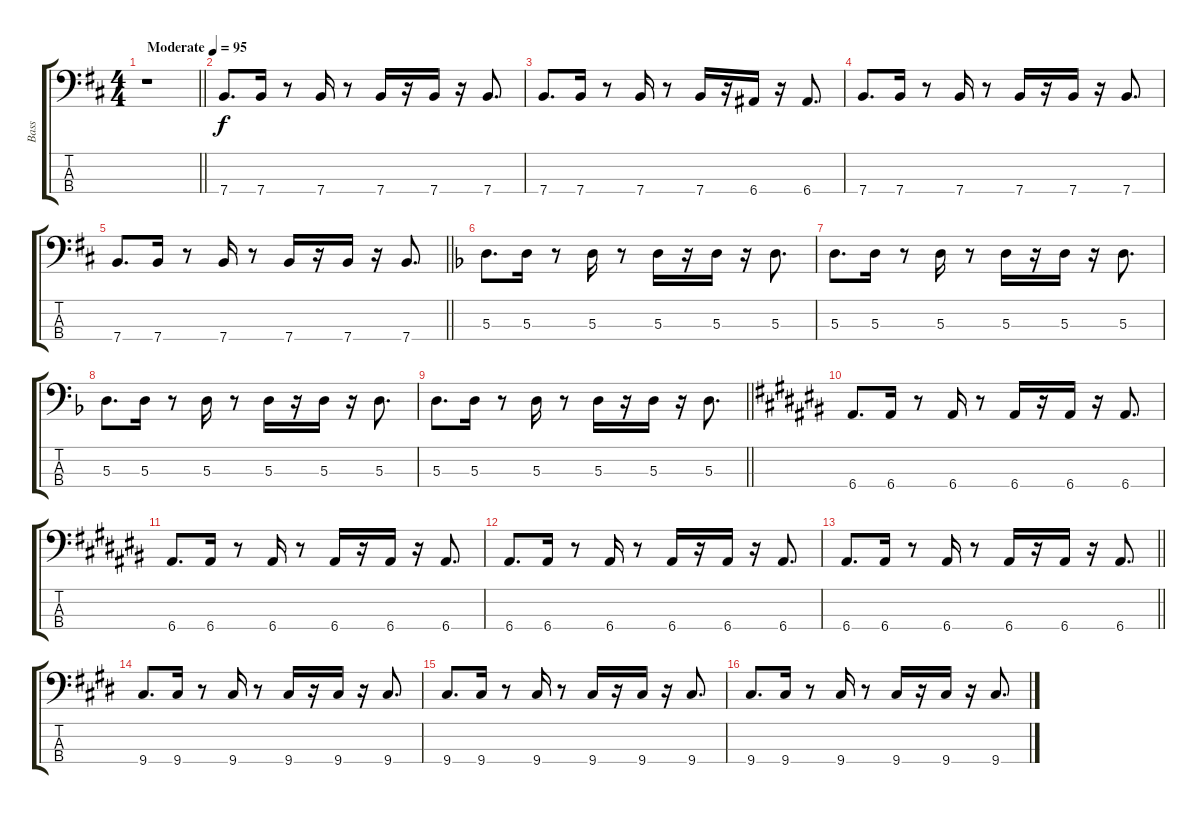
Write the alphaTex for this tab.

\track ("Bass" "Bass") {instrument electricbassfinger}
\staff {score tabs}
\tuning (G2 D2 A1 E1) {hide}
\ts (4 4)
\tempo (95 "Moderate")
\clef f4
\barLineRight lightlight
\ks bminor
r.1{dy f instrument electricbassfinger} |
7.4.8{d} 7.4.16 r.8 7.4.16 r.8 7.4.16 r.16 7.4.16 r.16 7.4.8{d} |
7.4.8{d} 7.4.16 r.8 7.4.16 r.8 7.4.16 r.16 6.4.16 r.16 6.4.8{d} |
7.4.8{d} 7.4.16 r.8 7.4.16 r.8 7.4.16 r.16 7.4.16 r.16 7.4.8{d} |
\barLineRight lightlight
7.4.8{d} 7.4.16 r.8 7.4.16 r.8 7.4.16 r.16 7.4.16 r.16 7.4.8{d} |
\ks dminor
5.3.8{d} 5.3.16 r.8 5.3.16 r.8 5.3.16 r.16 5.3.16 r.16 5.3.8{d} |
5.3.8{d} 5.3.16 r.8 5.3.16 r.8 5.3.16 r.16 5.3.16 r.16 5.3.8{d} |
5.3.8{d} 5.3.16 r.8 5.3.16 r.8 5.3.16 r.16 5.3.16 r.16 5.3.8{d} |
\barLineRight lightlight
5.3.8{d} 5.3.16 r.8 5.3.16 r.8 5.3.16 r.16 5.3.16 r.16 5.3.8{d} |
\ks a#minor
6.4.8{d} 6.4.16 r.8 6.4.16 r.8 6.4.16 r.16 6.4.16 r.16 6.4.8{d} |
6.4.8{d} 6.4.16 r.8 6.4.16 r.8 6.4.16 r.16 6.4.16 r.16 6.4.8{d} |
6.4.8{d} 6.4.16 r.8 6.4.16 r.8 6.4.16 r.16 6.4.16 r.16 6.4.8{d} |
\barLineRight lightlight
6.4.8{d} 6.4.16 r.8 6.4.16 r.8 6.4.16 r.16 6.4.16 r.16 6.4.8{d} |
\ks c#minor
9.4.8{d} 9.4.16 r.8 9.4.16 r.8 9.4.16 r.16 9.4.16 r.16 9.4.8{d} |
9.4.8{d} 9.4.16 r.8 9.4.16 r.8 9.4.16 r.16 9.4.16 r.16 9.4.8{d} |
9.4.8{d} 9.4.16 r.8 9.4.16 r.8 9.4.16 r.16 9.4.16 r.16 9.4.8{d}
